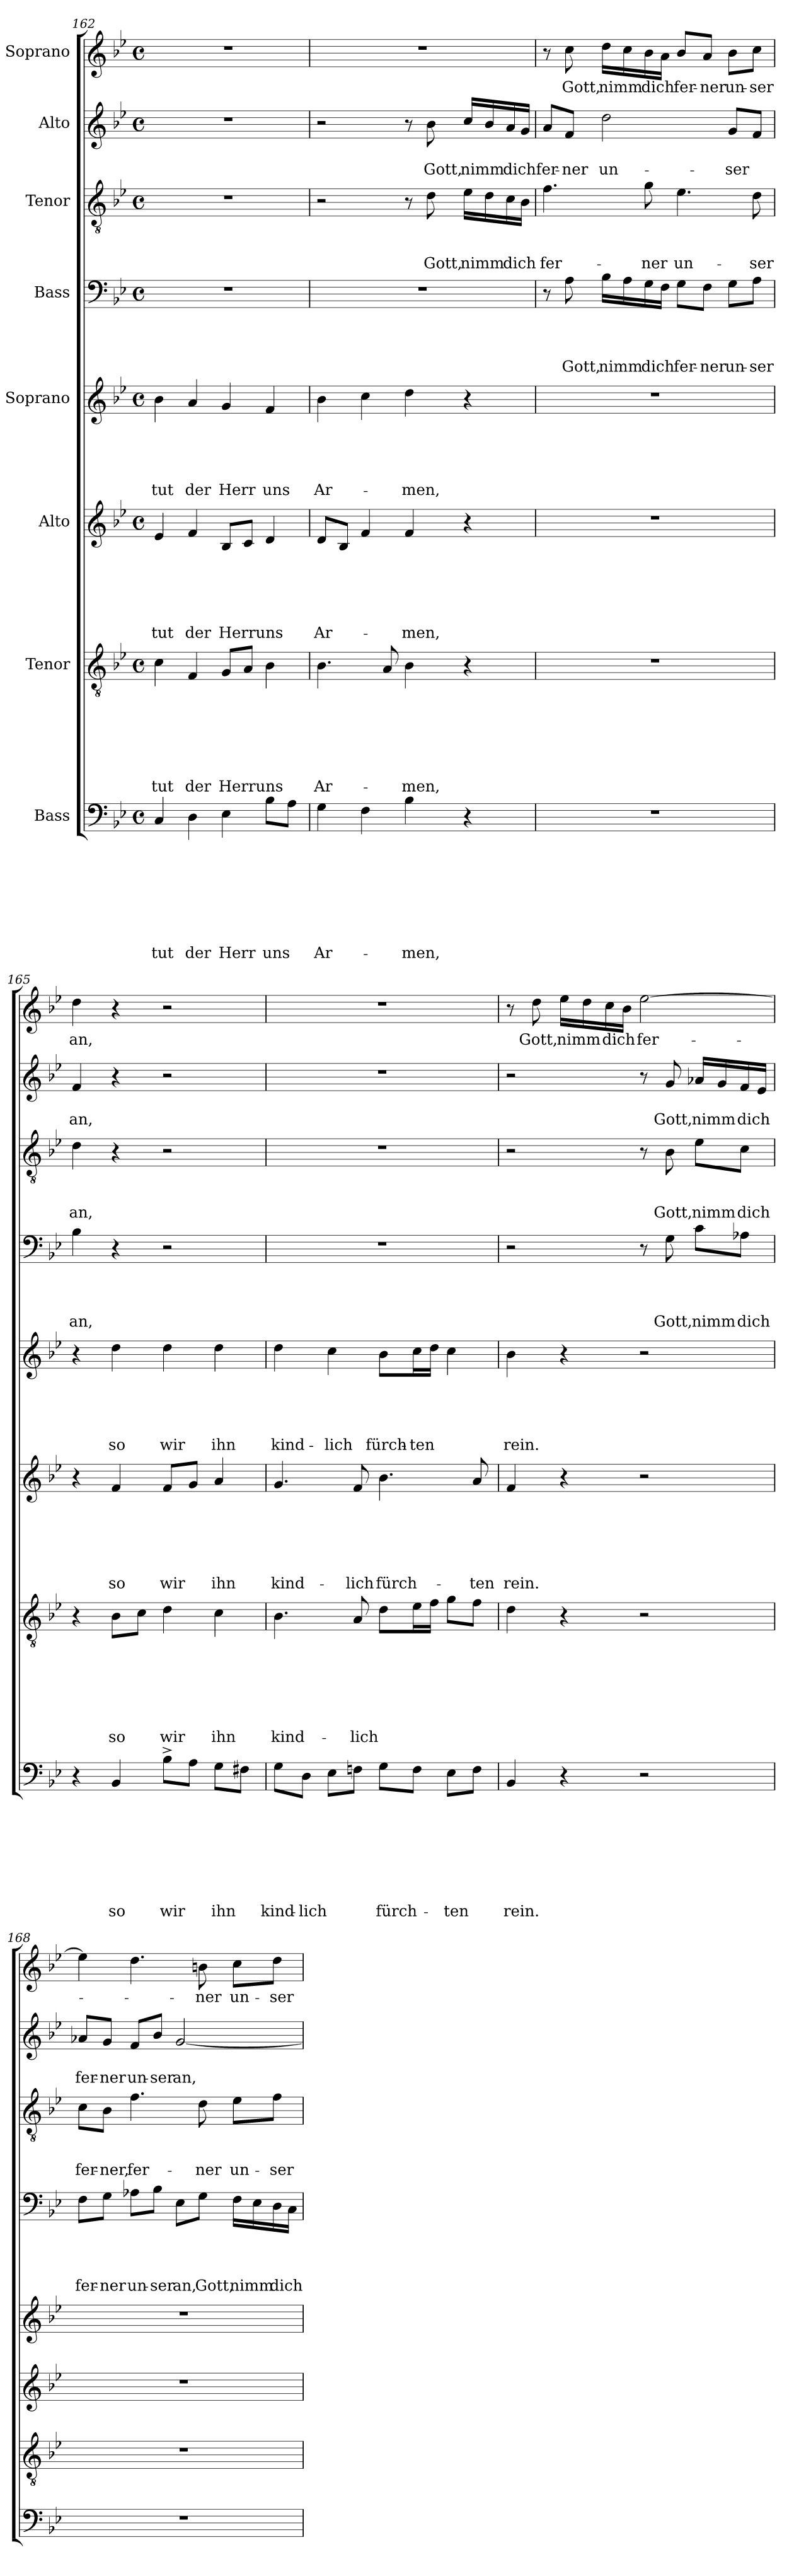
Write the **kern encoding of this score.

**kern	**text	**text	**text	**text	**text	**text	**text	**text	**kern	**text	**text	**text	**text	**text	**text	**text	**kern	**text	**text	**text	**text	**text	**text	**kern	**text	**text	**text	**text	**text	**kern	**text	**text	**text	**text	**kern	**text	**text	**text	**kern	**text	**text	**kern	**text
*part8	*part8	*part8	*part8	*part8	*part8	*part8	*part8	*part8	*part7	*part7	*part7	*part7	*part7	*part7	*part7	*part7	*part6	*part6	*part6	*part6	*part6	*part6	*part6	*part5	*part5	*part5	*part5	*part5	*part5	*part4	*part4	*part4	*part4	*part4	*part3	*part3	*part3	*part3	*part2	*part2	*part2	*part1	*part1
*staff8	*staff8	*staff8	*staff8	*staff8	*staff8	*staff8	*staff8	*staff8	*staff7	*staff7	*staff7	*staff7	*staff7	*staff7	*staff7	*staff7	*staff6	*staff6	*staff6	*staff6	*staff6	*staff6	*staff6	*staff5	*staff5	*staff5	*staff5	*staff5	*staff5	*staff4	*staff4	*staff4	*staff4	*staff4	*staff3	*staff3	*staff3	*staff3	*staff2	*staff2	*staff2	*staff1	*staff1
*I"Bass	*	*	*	*	*	*	*	*	*I"Tenor	*	*	*	*	*	*	*	*I"Alto	*	*	*	*	*	*	*I"Soprano	*	*	*	*	*	*I"Bass	*	*	*	*	*I"Tenor	*	*	*	*I"Alto	*	*	*I"Soprano	*
*clefF4	*	*	*	*	*	*	*	*	*clefGv2	*	*	*	*	*	*	*	*clefG2	*	*	*	*	*	*	*clefG2	*	*	*	*	*	*clefF4	*	*	*	*	*clefGv2	*	*	*	*clefG2	*	*	*clefG2	*
*k[b-e-]	*	*	*	*	*	*	*	*	*k[b-e-]	*	*	*	*	*	*	*	*k[b-e-]	*	*	*	*	*	*	*k[b-e-]	*	*	*	*	*	*k[b-e-]	*	*	*	*	*k[b-e-]	*	*	*	*k[b-e-]	*	*	*k[b-e-]	*
*B-:	*	*	*	*	*	*	*	*	*B-:	*	*	*	*	*	*	*	*B-:	*	*	*	*	*	*	*B-:	*	*	*	*	*	*B-:	*	*	*	*	*B-:	*	*	*	*B-:	*	*	*B-:	*
*M4/4	*	*	*	*	*	*	*	*	*M4/4	*	*	*	*	*	*	*	*M4/4	*	*	*	*	*	*	*M4/4	*	*	*	*	*	*M4/4	*	*	*	*	*M4/4	*	*	*	*M4/4	*	*	*M4/4	*
*met(c)	*	*	*	*	*	*	*	*	*met(c)	*	*	*	*	*	*	*	*met(c)	*	*	*	*	*	*	*met(c)	*	*	*	*	*	*met(c)	*	*	*	*	*met(c)	*	*	*	*met(c)	*	*	*met(c)	*
=162	=162	=162	=162	=162	=162	=162	=162	=162	=162	=162	=162	=162	=162	=162	=162	=162	=162	=162	=162	=162	=162	=162	=162	=162	=162	=162	=162	=162	=162	=162	=162	=162	=162	=162	=162	=162	=162	=162	=162	=162	=162	=162	=162
!	!	!	!	!	!	!	!	!LO:LY:b	!	!	!	!	!	!	!	!LO:LY:b	!	!	!	!	!	!	!LO:LY:b	!	!	!	!	!	!LO:LY:b	!	!	!	!	!	!	!	!	!	!	!	!	!	!
4C/	.	.	.	.	.	.	.	tut	4c\	.	.	.	.	.	.	tut	4e-/	.	.	.	.	.	tut	4b-\	.	.	.	.	tut	1r	.	.	.	.	1r	.	.	.	1r	.	.	1r	.
!	!	!	!	!	!	!	!	!LO:LY:b	!	!	!	!	!	!	!	!LO:LY:b	!	!	!	!	!	!	!LO:LY:b	!	!	!	!	!	!LO:LY:b	!	!	!	!	!	!	!	!	!	!	!	!	!	!
4D\	.	.	.	.	.	.	.	der	4F/	.	.	.	.	.	.	der	4f/	.	.	.	.	.	der	4a/	.	.	.	.	der	.	.	.	.	.	.	.	.	.	.	.	.	.	.
!	!	!	!	!	!	!	!	!LO:LY:b	!	!	!	!	!	!	!	!LO:LY:b	!	!	!	!	!	!	!LO:LY:b	!	!	!	!	!	!LO:LY:b	!	!	!	!	!	!	!	!	!	!	!	!	!	!
4E-\	.	.	.	.	.	.	.	Herr	8G/L	.	.	.	.	.	.	Herruns	8B-/L	.	.	.	.	.	Herruns	4g/	.	.	.	.	Herr	.	.	.	.	.	.	.	.	.	.	.	.	.	.
.	.	.	.	.	.	.	.	.	8A/J	.	.	.	.	.	.	.	8c/J	.	.	.	.	.	.	.	.	.	.	.	.	.	.	.	.	.	.	.	.	.	.	.	.	.	.
!	!	!	!	!	!	!	!	!LO:LY:b	!	!	!	!	!	!	!	!	!	!	!	!	!	!	!	!	!	!	!	!	!LO:LY:b	!	!	!	!	!	!	!	!	!	!	!	!	!	!
8B-\L	.	.	.	.	.	.	.	uns	4B-\	.	.	.	.	.	.	.	4d/	.	.	.	.	.	.	4f/	.	.	.	.	uns	.	.	.	.	.	.	.	.	.	.	.	.	.	.
8A\J	.	.	.	.	.	.	.	.	.	.	.	.	.	.	.	.	.	.	.	.	.	.	.	.	.	.	.	.	.	.	.	.	.	.	.	.	.	.	.	.	.	.	.
=163	=163	=163	=163	=163	=163	=163	=163	=163	=163	=163	=163	=163	=163	=163	=163	=163	=163	=163	=163	=163	=163	=163	=163	=163	=163	=163	=163	=163	=163	=163	=163	=163	=163	=163	=163	=163	=163	=163	=163	=163	=163	=163	=163
!	!	!	!	!	!	!	!	!LO:LY:b	!	!	!	!	!	!	!	!LO:LY:b	!	!	!	!	!	!	!LO:LY:b	!	!	!	!	!	!LO:LY:b	!	!	!	!	!	!	!	!	!	!	!	!	!	!
4G\	.	.	.	.	.	.	.	Ar-	4.B-\	.	.	.	.	.	.	Ar-	8d/L	.	.	.	.	.	Ar-	4b-\	.	.	.	.	Ar-	1r	.	.	.	.	2r	.	.	.	2r	.	.	1r	.
.	.	.	.	.	.	.	.	.	.	.	.	.	.	.	.	.	8B-/J	.	.	.	.	.	.	.	.	.	.	.	.	.	.	.	.	.	.	.	.	.	.	.	.	.	.
4F\	.	.	.	.	.	.	.	.	.	.	.	.	.	.	.	.	4f/	.	.	.	.	.	.	4cc\	.	.	.	.	.	.	.	.	.	.	.	.	.	.	.	.	.	.	.
.	.	.	.	.	.	.	.	.	8A/	.	.	.	.	.	.	.	.	.	.	.	.	.	.	.	.	.	.	.	.	.	.	.	.	.	.	.	.	.	.	.	.	.	.
!	!	!	!	!	!	!	!	!LO:LY:b	!	!	!	!	!	!	!	!LO:LY:b	!	!	!	!	!	!	!LO:LY:b	!	!	!	!	!	!LO:LY:b	!	!	!	!	!	!	!	!	!	!	!	!	!	!
4B-\	.	.	.	.	.	.	.	-men,	4B-\	.	.	.	.	.	.	-men,	4f/	.	.	.	.	.	-men,	4dd\	.	.	.	.	-men,	.	.	.	.	.	8r	.	.	.	8r	.	.	.	.
!	!	!	!	!	!	!	!	!	!	!	!	!	!	!	!	!	!	!	!	!	!	!	!	!	!	!	!	!	!	!	!	!	!	!	!	!	!	!LO:LY:b	!	!	!LO:LY:b	!	!
.	.	.	.	.	.	.	.	.	.	.	.	.	.	.	.	.	.	.	.	.	.	.	.	.	.	.	.	.	.	.	.	.	.	.	8d\	.	.	Gott,	8b-\	.	Gott,	.	.
!	!	!	!	!	!	!	!	!	!	!	!	!	!	!	!	!	!	!	!	!	!	!	!	!	!	!	!	!	!	!	!	!	!	!	!	!	!	!LO:LY:b	!	!	!LO:LY:b	!	!
4r	.	.	.	.	.	.	.	.	4r	.	.	.	.	.	.	.	4r	.	.	.	.	.	.	4r	.	.	.	.	.	.	.	.	.	.	16e-\LL	.	.	nimm	16cc/LL	.	nimm	.	.
.	.	.	.	.	.	.	.	.	.	.	.	.	.	.	.	.	.	.	.	.	.	.	.	.	.	.	.	.	.	.	.	.	.	.	16d\	.	.	.	16b-/	.	.	.	.
!	!	!	!	!	!	!	!	!	!	!	!	!	!	!	!	!	!	!	!	!	!	!	!	!	!	!	!	!	!	!	!	!	!	!	!	!	!	!LO:LY:b	!	!	!LO:LY:b	!	!
.	.	.	.	.	.	.	.	.	.	.	.	.	.	.	.	.	.	.	.	.	.	.	.	.	.	.	.	.	.	.	.	.	.	.	16c\	.	.	dich	16a/	.	dich	.	.
.	.	.	.	.	.	.	.	.	.	.	.	.	.	.	.	.	.	.	.	.	.	.	.	.	.	.	.	.	.	.	.	.	.	.	16B-\JJ	.	.	.	16g/JJ	.	.	.	.
!!LO:PB:g=z
=164	=164	=164	=164	=164	=164	=164	=164	=164	=164	=164	=164	=164	=164	=164	=164	=164	=164	=164	=164	=164	=164	=164	=164	=164	=164	=164	=164	=164	=164	=164	=164	=164	=164	=164	=164	=164	=164	=164	=164	=164	=164	=164	=164
!	!	!	!	!	!	!	!	!	!	!	!	!	!	!	!	!	!	!	!	!	!	!	!	!	!	!	!	!	!	!	!	!	!	!	!	!	!	!LO:LY:b	!	!	!LO:LY:b	!	!
1r	.	.	.	.	.	.	.	.	1r	.	.	.	.	.	.	.	1r	.	.	.	.	.	.	1r	.	.	.	.	.	8r	.	.	.	.	4.f\	.	.	fer-	8a/L	.	fer-	8r	.
!	!	!	!	!	!	!	!	!	!	!	!	!	!	!	!	!	!	!	!	!	!	!	!	!	!	!	!	!	!	!	!	!	!	!LO:LY:b	!	!	!	!	!	!	!LO:LY:b:rj	!	!LO:LY:b
.	.	.	.	.	.	.	.	.	.	.	.	.	.	.	.	.	.	.	.	.	.	.	.	.	.	.	.	.	.	8A\	.	.	.	Gott,	.	.	.	.	8f/J	.	-ner	8cc\	Gott,
!	!	!	!	!	!	!	!	!	!	!	!	!	!	!	!	!	!	!	!	!	!	!	!	!	!	!	!	!	!	!	!	!	!	!LO:LY:b	!	!	!	!	!	!	!LO:LY:b	!	!LO:LY:b
.	.	.	.	.	.	.	.	.	.	.	.	.	.	.	.	.	.	.	.	.	.	.	.	.	.	.	.	.	.	16B-\LL	.	.	.	nimm	.	.	.	.	2dd\	.	un-	16dd\LL	nimm
.	.	.	.	.	.	.	.	.	.	.	.	.	.	.	.	.	.	.	.	.	.	.	.	.	.	.	.	.	.	16A\	.	.	.	.	.	.	.	.	.	.	.	16cc\	.
!	!	!	!	!	!	!	!	!	!	!	!	!	!	!	!	!	!	!	!	!	!	!	!	!	!	!	!	!	!	!	!	!	!	!LO:LY:b	!	!	!	!LO:LY:b	!	!	!	!	!LO:LY:b
.	.	.	.	.	.	.	.	.	.	.	.	.	.	.	.	.	.	.	.	.	.	.	.	.	.	.	.	.	.	16G\	.	.	.	dich	8g\	.	.	-ner	.	.	.	16b-\	dich
.	.	.	.	.	.	.	.	.	.	.	.	.	.	.	.	.	.	.	.	.	.	.	.	.	.	.	.	.	.	16F\JJ	.	.	.	.	.	.	.	.	.	.	.	16a\JJ	.
!	!	!	!	!	!	!	!	!	!	!	!	!	!	!	!	!	!	!	!	!	!	!	!	!	!	!	!	!	!	!	!	!	!	!LO:LY:b	!	!	!	!LO:LY:b	!	!	!	!	!LO:LY:b
.	.	.	.	.	.	.	.	.	.	.	.	.	.	.	.	.	.	.	.	.	.	.	.	.	.	.	.	.	.	8G\L	.	.	.	fer-	4.e-\	.	.	un-	.	.	.	8b-/L	fer-
!	!	!	!	!	!	!	!	!	!	!	!	!	!	!	!	!	!	!	!	!	!	!	!	!	!	!	!	!	!	!	!	!	!	!LO:LY:b:rj	!	!	!	!	!	!	!	!	!LO:LY:b:rj
.	.	.	.	.	.	.	.	.	.	.	.	.	.	.	.	.	.	.	.	.	.	.	.	.	.	.	.	.	.	8F\J	.	.	.	-ner	.	.	.	.	.	.	.	8a/J	-ner
!	!	!	!	!	!	!	!	!	!	!	!	!	!	!	!	!	!	!	!	!	!	!	!	!	!	!	!	!	!	!	!	!	!	!LO:LY:b	!	!	!	!	!	!	!LO:LY:b	!	!LO:LY:b
.	.	.	.	.	.	.	.	.	.	.	.	.	.	.	.	.	.	.	.	.	.	.	.	.	.	.	.	.	.	8G\L	.	.	.	un-	.	.	.	.	8g/L	.	-ser	8b-\L	un-
!	!	!	!	!	!	!	!	!	!	!	!	!	!	!	!	!	!	!	!	!	!	!	!	!	!	!	!	!	!	!	!	!	!	!LO:LY:b:rj	!	!	!	!LO:LY:b	!	!	!	!	!LO:LY:b:rj
.	.	.	.	.	.	.	.	.	.	.	.	.	.	.	.	.	.	.	.	.	.	.	.	.	.	.	.	.	.	8A\J	.	.	.	-ser	8d\	.	.	-ser	8f/J	.	.	8cc\J	-ser
=165	=165	=165	=165	=165	=165	=165	=165	=165	=165	=165	=165	=165	=165	=165	=165	=165	=165	=165	=165	=165	=165	=165	=165	=165	=165	=165	=165	=165	=165	=165	=165	=165	=165	=165	=165	=165	=165	=165	=165	=165	=165	=165	=165
!	!	!	!	!	!	!	!	!	!	!	!	!	!	!	!	!	!	!	!	!	!	!	!	!	!	!	!	!	!	!	!	!	!	!LO:LY:b	!	!	!	!LO:LY:b	!	!	!LO:LY:b	!	!LO:LY:b
4r	.	.	.	.	.	.	.	.	4r	.	.	.	.	.	.	.	4r	.	.	.	.	.	.	4r	.	.	.	.	.	4B-\	.	.	.	an,	4d\	.	.	an,	4f/	.	an,	4dd\	an,
!	!	!	!	!	!	!	!	!LO:LY:b	!	!	!	!	!	!	!	!LO:LY:b	!	!	!	!	!	!	!LO:LY:b	!	!	!	!	!	!LO:LY:b	!	!	!	!	!	!	!	!	!	!	!	!	!	!
4BB-/	.	.	.	.	.	.	.	so	8B-\L	.	.	.	.	.	.	so	4f/	.	.	.	.	.	so	4dd\	.	.	.	.	so	4r	.	.	.	.	4r	.	.	.	4r	.	.	4r	.
.	.	.	.	.	.	.	.	.	8c\J	.	.	.	.	.	.	.	.	.	.	.	.	.	.	.	.	.	.	.	.	.	.	.	.	.	.	.	.	.	.	.	.	.	.
!	!	!	!	!	!	!	!	!LO:LY:b	!	!	!	!	!	!	!	!LO:LY:b	!	!	!	!	!	!	!LO:LY:b	!	!	!	!	!	!LO:LY:b	!	!	!	!	!	!	!	!	!	!	!	!	!	!
8B-^>\L	.	.	.	.	.	.	.	wir	4d\	.	.	.	.	.	.	wir	8f/L	.	.	.	.	.	wir	4dd\	.	.	.	.	wir	2r	.	.	.	.	2r	.	.	.	2r	.	.	2r	.
8A\J	.	.	.	.	.	.	.	.	.	.	.	.	.	.	.	.	8g/J	.	.	.	.	.	.	.	.	.	.	.	.	.	.	.	.	.	.	.	.	.	.	.	.	.	.
!	!	!	!	!	!	!	!	!LO:LY:b	!	!	!	!	!	!	!	!LO:LY:b	!	!	!	!	!	!	!LO:LY:b	!	!	!	!	!	!LO:LY:b	!	!	!	!	!	!	!	!	!	!	!	!	!	!
8G\L	.	.	.	.	.	.	.	ihn	4c\	.	.	.	.	.	.	ihn	4a/	.	.	.	.	.	ihn	4dd\	.	.	.	.	ihn	.	.	.	.	.	.	.	.	.	.	.	.	.	.
8F#X\J	.	.	.	.	.	.	.	.	.	.	.	.	.	.	.	.	.	.	.	.	.	.	.	.	.	.	.	.	.	.	.	.	.	.	.	.	.	.	.	.	.	.	.
=166	=166	=166	=166	=166	=166	=166	=166	=166	=166	=166	=166	=166	=166	=166	=166	=166	=166	=166	=166	=166	=166	=166	=166	=166	=166	=166	=166	=166	=166	=166	=166	=166	=166	=166	=166	=166	=166	=166	=166	=166	=166	=166	=166
!	!	!	!	!	!	!	!	!LO:LY:b	!	!	!	!	!	!	!	!LO:LY:b	!	!	!	!	!	!	!LO:LY:b	!	!	!	!	!	!LO:LY:b	!	!	!	!	!	!	!	!	!	!	!	!	!	!
8G\L	.	.	.	.	.	.	.	kind-	4.B-\	.	.	.	.	.	.	kind-	4.g/	.	.	.	.	.	kind-	4dd\	.	.	.	.	kind-	1r	.	.	.	.	1r	.	.	.	1r	.	.	1r	.
!	!	!	!	!	!	!	!	!LO:LY:b	!	!	!	!	!	!	!	!	!	!	!	!	!	!	!	!	!	!	!	!	!	!	!	!	!	!	!	!	!	!	!	!	!	!	!
8D\J	.	.	.	.	.	.	.	-lich	.	.	.	.	.	.	.	.	.	.	.	.	.	.	.	.	.	.	.	.	.	.	.	.	.	.	.	.	.	.	.	.	.	.	.
!	!	!	!	!	!	!	!	!	!	!	!	!	!	!	!	!	!	!	!	!	!	!	!	!	!	!	!	!	!LO:LY:b:rj	!	!	!	!	!	!	!	!	!	!	!	!	!	!
8E-\L	.	.	.	.	.	.	.	.	.	.	.	.	.	.	.	.	.	.	.	.	.	.	.	4cc\	.	.	.	.	-lich	.	.	.	.	.	.	.	.	.	.	.	.	.	.
!	!	!	!	!	!	!	!	!	!	!	!	!	!	!	!	!LO:LY:b	!	!	!	!	!	!	!LO:LY:b	!	!	!	!	!	!	!	!	!	!	!	!	!	!	!	!	!	!	!	!
8Fn\J	.	.	.	.	.	.	.	.	8A/	.	.	.	.	.	.	-lich	8f/	.	.	.	.	.	-lich	.	.	.	.	.	.	.	.	.	.	.	.	.	.	.	.	.	.	.	.
!	!	!	!	!	!	!	!	!LO:LY:b	!	!	!	!	!	!	!	!	!	!	!	!	!	!	!LO:LY:b	!	!	!	!	!	!LO:LY:b	!	!	!	!	!	!	!	!	!	!	!	!	!	!
8G\L	.	.	.	.	.	.	.	fürch-	8d\L	.	.	.	.	.	.	.	4.b-\	.	.	.	.	.	fürch-	8b-\L	.	.	.	.	fürch-	.	.	.	.	.	.	.	.	.	.	.	.	.	.
!	!	!	!	!	!	!	!	!	!	!	!	!	!	!	!	!	!	!	!	!	!	!	!	!	!	!	!	!	!LO:LY:b	!	!	!	!	!	!	!	!	!	!	!	!	!	!
8F\J	.	.	.	.	.	.	.	.	16e-\L	.	.	.	.	.	.	.	.	.	.	.	.	.	.	16cc\L	.	.	.	.	-ten	.	.	.	.	.	.	.	.	.	.	.	.	.	.
.	.	.	.	.	.	.	.	.	16f\JJ	.	.	.	.	.	.	.	.	.	.	.	.	.	.	16dd\JJ	.	.	.	.	.	.	.	.	.	.	.	.	.	.	.	.	.	.	.
!	!	!	!	!	!	!	!	!LO:LY:b	!	!	!	!	!	!	!	!	!	!	!	!	!	!	!	!	!	!	!	!	!	!	!	!	!	!	!	!	!	!	!	!	!	!	!
8E-\L	.	.	.	.	.	.	.	-ten	8g\L	.	.	.	.	.	.	.	.	.	.	.	.	.	.	4cc\	.	.	.	.	.	.	.	.	.	.	.	.	.	.	.	.	.	.	.
!	!	!	!	!	!	!	!	!	!	!	!	!	!	!	!	!	!	!	!	!	!	!	!LO:LY:b	!	!	!	!	!	!	!	!	!	!	!	!	!	!	!	!	!	!	!	!
8F\J	.	.	.	.	.	.	.	.	8f\J	.	.	.	.	.	.	.	8a/	.	.	.	.	.	-ten	.	.	.	.	.	.	.	.	.	.	.	.	.	.	.	.	.	.	.	.
=167	=167	=167	=167	=167	=167	=167	=167	=167	=167	=167	=167	=167	=167	=167	=167	=167	=167	=167	=167	=167	=167	=167	=167	=167	=167	=167	=167	=167	=167	=167	=167	=167	=167	=167	=167	=167	=167	=167	=167	=167	=167	=167	=167
!	!	!	!	!	!	!	!	!LO:LY:b	!	!	!	!	!	!	!	!	!	!	!	!	!	!	!LO:LY:b	!	!	!	!	!	!LO:LY:b	!	!	!	!	!	!	!	!	!	!	!	!	!	!
4BB-/	.	.	.	.	.	.	.	rein.	4d\	.	.	.	.	.	.	.	4f/	.	.	.	.	.	rein.	4b-\	.	.	.	.	rein.	2r	.	.	.	.	2r	.	.	.	2r	.	.	8r	.
!	!	!	!	!	!	!	!	!	!	!	!	!	!	!	!	!	!	!	!	!	!	!	!	!	!	!	!	!	!	!	!	!	!	!	!	!	!	!	!	!	!	!	!LO:LY:b
.	.	.	.	.	.	.	.	.	.	.	.	.	.	.	.	.	.	.	.	.	.	.	.	.	.	.	.	.	.	.	.	.	.	.	.	.	.	.	.	.	.	8dd\	Gott,
!	!	!	!	!	!	!	!	!	!	!	!	!	!	!	!	!	!	!	!	!	!	!	!	!	!	!	!	!	!	!	!	!	!	!	!	!	!	!	!	!	!	!	!LO:LY:b
4r	.	.	.	.	.	.	.	.	4r	.	.	.	.	.	.	.	4r	.	.	.	.	.	.	4r	.	.	.	.	.	.	.	.	.	.	.	.	.	.	.	.	.	16ee-\LL	nimm
.	.	.	.	.	.	.	.	.	.	.	.	.	.	.	.	.	.	.	.	.	.	.	.	.	.	.	.	.	.	.	.	.	.	.	.	.	.	.	.	.	.	16dd\	.
!	!	!	!	!	!	!	!	!	!	!	!	!	!	!	!	!	!	!	!	!	!	!	!	!	!	!	!	!	!	!	!	!	!	!	!	!	!	!	!	!	!	!	!LO:LY:b
.	.	.	.	.	.	.	.	.	.	.	.	.	.	.	.	.	.	.	.	.	.	.	.	.	.	.	.	.	.	.	.	.	.	.	.	.	.	.	.	.	.	16cc\	dich
.	.	.	.	.	.	.	.	.	.	.	.	.	.	.	.	.	.	.	.	.	.	.	.	.	.	.	.	.	.	.	.	.	.	.	.	.	.	.	.	.	.	16b-\JJ	.
!	!	!	!	!	!	!	!	!	!	!	!	!	!	!	!	!	!	!	!	!	!	!	!	!	!	!	!	!	!	!	!	!	!	!	!	!	!	!	!	!	!	!	!LO:LY:b
2r	.	.	.	.	.	.	.	.	2r	.	.	.	.	.	.	.	2r	.	.	.	.	.	.	2r	.	.	.	.	.	8r	.	.	.	.	8r	.	.	.	8r	.	.	[>2ee-\	fer-
!	!	!	!	!	!	!	!	!	!	!	!	!	!	!	!	!	!	!	!	!	!	!	!	!	!	!	!	!	!	!	!	!	!	!LO:LY:b	!	!	!	!LO:LY:b	!	!	!LO:LY:b	!	!
.	.	.	.	.	.	.	.	.	.	.	.	.	.	.	.	.	.	.	.	.	.	.	.	.	.	.	.	.	.	8G\	.	.	.	Gott,	8B-\	.	.	Gott,	8g/	.	Gott,	.	.
!	!	!	!	!	!	!	!	!	!	!	!	!	!	!	!	!	!	!	!	!	!	!	!	!	!	!	!	!	!	!	!	!	!	!LO:LY:b	!	!	!	!LO:LY:b	!	!	!LO:LY:b	!	!
.	.	.	.	.	.	.	.	.	.	.	.	.	.	.	.	.	.	.	.	.	.	.	.	.	.	.	.	.	.	8c\L	.	.	.	nimm	8e-\L	.	.	nimm	16a-X/LL	.	nimm	.	.
.	.	.	.	.	.	.	.	.	.	.	.	.	.	.	.	.	.	.	.	.	.	.	.	.	.	.	.	.	.	.	.	.	.	.	.	.	.	.	16g/	.	.	.	.
!	!	!	!	!	!	!	!	!	!	!	!	!	!	!	!	!	!	!	!	!	!	!	!	!	!	!	!	!	!	!	!	!	!	!LO:LY:b	!	!	!	!LO:LY:b	!	!	!LO:LY:b	!	!
.	.	.	.	.	.	.	.	.	.	.	.	.	.	.	.	.	.	.	.	.	.	.	.	.	.	.	.	.	.	8A-X\J	.	.	.	dich	8c\J	.	.	dich	16f/	.	dich	.	.
.	.	.	.	.	.	.	.	.	.	.	.	.	.	.	.	.	.	.	.	.	.	.	.	.	.	.	.	.	.	.	.	.	.	.	.	.	.	.	16e-/JJ	.	.	.	.
!!LO:PB:g=z
=168	=168	=168	=168	=168	=168	=168	=168	=168	=168	=168	=168	=168	=168	=168	=168	=168	=168	=168	=168	=168	=168	=168	=168	=168	=168	=168	=168	=168	=168	=168	=168	=168	=168	=168	=168	=168	=168	=168	=168	=168	=168	=168	=168
!	!	!	!	!	!	!	!	!	!	!	!	!	!	!	!	!	!	!	!	!	!	!	!	!	!	!	!	!	!	!	!	!	!	!LO:LY:b	!	!	!	!LO:LY:b	!	!	!LO:LY:b	!	!
1r	.	.	.	.	.	.	.	.	1r	.	.	.	.	.	.	.	1r	.	.	.	.	.	.	1r	.	.	.	.	.	8F\L	.	.	.	fer-	8c\L	.	.	fer-	8a-X/L	.	fer-	4ee-\]	.
!	!	!	!	!	!	!	!	!	!	!	!	!	!	!	!	!	!	!	!	!	!	!	!	!	!	!	!	!	!	!	!	!	!	!LO:LY:b:rj	!	!	!	!LO:LY:b	!	!	!LO:LY:b:rj	!	!
.	.	.	.	.	.	.	.	.	.	.	.	.	.	.	.	.	.	.	.	.	.	.	.	.	.	.	.	.	.	8G\J	.	.	.	-ner	8B-\J	.	.	-ner,	8g/J	.	-ner	.	.
!	!	!	!	!	!	!	!	!	!	!	!	!	!	!	!	!	!	!	!	!	!	!	!	!	!	!	!	!	!	!	!	!	!	!LO:LY:b	!	!	!	!LO:LY:b	!	!	!LO:LY:b	!	!
.	.	.	.	.	.	.	.	.	.	.	.	.	.	.	.	.	.	.	.	.	.	.	.	.	.	.	.	.	.	8A-X\L	.	.	.	un-	4.f\	.	.	fer-	8f/L	.	un-	4.dd\	.
!	!	!	!	!	!	!	!	!	!	!	!	!	!	!	!	!	!	!	!	!	!	!	!	!	!	!	!	!	!	!	!	!	!	!LO:LY:b	!	!	!	!	!	!	!LO:LY:b	!	!
.	.	.	.	.	.	.	.	.	.	.	.	.	.	.	.	.	.	.	.	.	.	.	.	.	.	.	.	.	.	8B-\J	.	.	.	-ser	.	.	.	.	8b-/J	.	-ser	.	.
!	!	!	!	!	!	!	!	!	!	!	!	!	!	!	!	!	!	!	!	!	!	!	!	!	!	!	!	!	!	!	!	!	!	!LO:LY:b	!	!	!	!	!	!	!LO:LY:b	!	!
.	.	.	.	.	.	.	.	.	.	.	.	.	.	.	.	.	.	.	.	.	.	.	.	.	.	.	.	.	.	8E-\L	.	.	.	an,	.	.	.	.	[<2g/	.	an,	.	.
!	!	!	!	!	!	!	!	!	!	!	!	!	!	!	!	!	!	!	!	!	!	!	!	!	!	!	!	!	!	!	!	!	!	!LO:LY:b	!	!	!	!LO:LY:b	!	!	!	!	!LO:LY:b
.	.	.	.	.	.	.	.	.	.	.	.	.	.	.	.	.	.	.	.	.	.	.	.	.	.	.	.	.	.	8G\J	.	.	.	Gott,	8d\	.	.	-ner	.	.	.	8bn\	-ner
!	!	!	!	!	!	!	!	!	!	!	!	!	!	!	!	!	!	!	!	!	!	!	!	!	!	!	!	!	!	!	!	!	!	!LO:LY:b	!	!	!	!LO:LY:b	!	!	!	!	!LO:LY:b
.	.	.	.	.	.	.	.	.	.	.	.	.	.	.	.	.	.	.	.	.	.	.	.	.	.	.	.	.	.	16F\LL	.	.	.	nimm	8e-\L	.	.	un-	.	.	.	8cc\L	un-
.	.	.	.	.	.	.	.	.	.	.	.	.	.	.	.	.	.	.	.	.	.	.	.	.	.	.	.	.	.	16E-\	.	.	.	.	.	.	.	.	.	.	.	.	.
!	!	!	!	!	!	!	!	!	!	!	!	!	!	!	!	!	!	!	!	!	!	!	!	!	!	!	!	!	!	!	!	!	!	!LO:LY:b	!	!	!	!LO:LY:b	!	!	!	!	!LO:LY:b
.	.	.	.	.	.	.	.	.	.	.	.	.	.	.	.	.	.	.	.	.	.	.	.	.	.	.	.	.	.	16D\	.	.	.	dich	8f\J	.	.	-ser	.	.	.	8dd\J	-ser
.	.	.	.	.	.	.	.	.	.	.	.	.	.	.	.	.	.	.	.	.	.	.	.	.	.	.	.	.	.	16C\JJ	.	.	.	.	.	.	.	.	.	.	.	.	.
=	=	=	=	=	=	=	=	=	=	=	=	=	=	=	=	=	=	=	=	=	=	=	=	=	=	=	=	=	=	=	=	=	=	=	=	=	=	=	=	=	=	=	=
*-	*-	*-	*-	*-	*-	*-	*-	*-	*-	*-	*-	*-	*-	*-	*-	*-	*-	*-	*-	*-	*-	*-	*-	*-	*-	*-	*-	*-	*-	*-	*-	*-	*-	*-	*-	*-	*-	*-	*-	*-	*-	*-	*-
